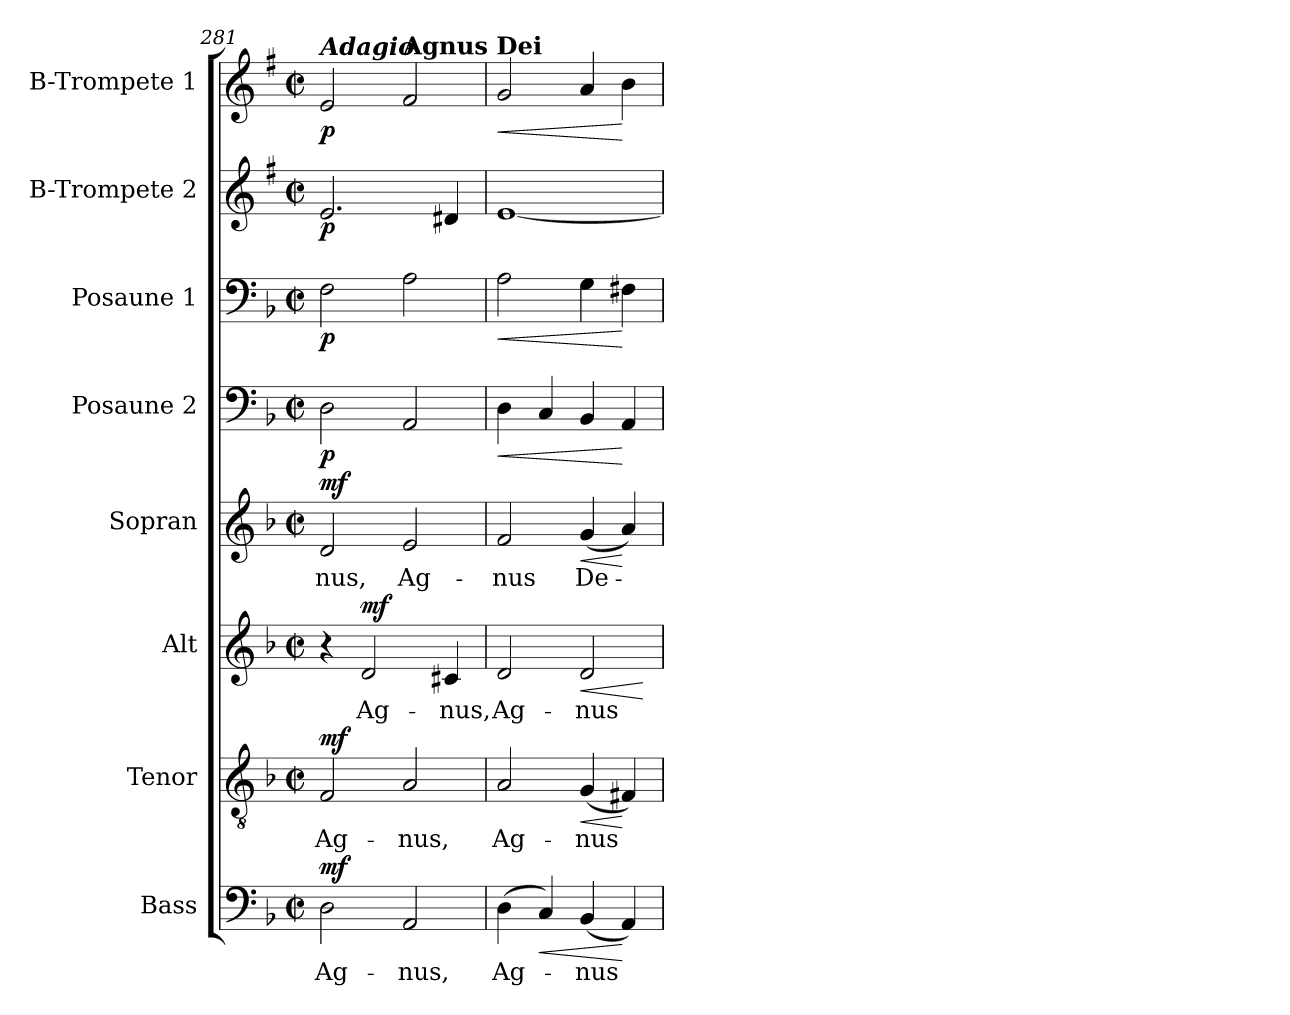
**kern	**text	**dynam	**kern	**text	**dynam	**kern	**text	**dynam	**kern	**text	**dynam	**kern	**dynam	**kern	**dynam	**kern	**dynam	**kern	**dynam
*part8	*part8	*part8	*part7	*part7	*part7	*part6	*part6	*part6	*part5	*part5	*part5	*part4	*part4	*part3	*part3	*part2	*part2	*part1	*part1
*staff8	*staff8	*staff8	*staff7	*staff7	*staff7	*staff6	*staff6	*staff6	*staff5	*staff5	*staff5	*staff4	*staff4	*staff3	*staff3	*staff2	*staff2	*staff1	*staff1
*I"Bass	*	*	*I"Tenor	*	*	*I"Alt	*	*	*I"Sopran	*	*	*I"Posaune 2	*	*I"Posaune 1	*	*I"B-Trompete 2	*	*I"B-Trompete 1	*
*I'B.	*	*	*I'T.	*	*	*I'A.	*	*	*I'S.	*	*	*I'Pos. 2	*	*I'Pos. 1	*	*I'B Trp. 2	*	*I'B Trp. 1	*
!!LO:PB:g=z
*clefF4	*	*	*clefGv2	*	*	*clefG2	*	*	*clefG2	*	*	*clefF4	*	*clefF4	*	*clefG2	*	*clefG2	*
*	*	*	*	*	*	*	*	*	*	*	*	*	*	*	*	*ITrd1c2	*	*ITrd1c2	*
*k[b-]	*	*	*k[b-]	*	*	*k[b-]	*	*	*k[b-]	*	*	*k[b-]	*	*k[b-]	*	*k[b-]	*	*k[b-]	*
*F:	*	*	*F:	*	*	*F:	*	*	*F:	*	*	*F:	*	*F:	*	*F:	*	*F:	*
*M2/2	*	*	*M2/2	*	*	*M2/2	*	*	*M2/2	*	*	*M2/2	*	*M2/2	*	*M2/2	*	*M2/2	*
*met(c|)	*	*	*met(c|)	*	*	*met(c|)	*	*	*met(c|)	*	*	*met(c|)	*	*met(c|)	*	*met(c|)	*	*met(c|)	*
=281	=281	=281	=281	=281	=281	=281	=281	=281	=281	=281	=281	=281	=281	=281	=281	=281	=281	=281	=281
!	!	!	!	!	!	!	!	!	!	!	!	!	!	!	!	!	!	!LO:TX:a:Bi:t=Adagio	!
!	!LO:LY:b	!LO:DY:a	!	!LO:LY:b	!LO:DY:a	!	!	!	!	!LO:LY:b	!LO:DY:a	!	!LO:DY:b	!	!LO:DY:b	!	!LO:DY:b	!	!LO:DY:b
2D\	Ag-	mf	2F/	Ag-	mf	4r	.	.	2d/	-nus,	mf	2D\	p	2F\	p	2.d/	p	2d/	p
!	!	!	!	!	!	!	!LO:LY:b	!LO:DY:a	!	!	!	!	!	!	!	!	!	!	!
.	.	.	.	.	.	2d/	Ag-	mf	.	.	.	.	.	.	.	.	.	.	.
!	!	!	!	!	!	!	!	!	!	!	!	!	!	!	!	!	!	!LO:TX:a:B:t=Agnus Dei	!
!	!LO:LY:b	!	!	!LO:LY:b	!	!	!	!	!	!LO:LY:b	!	!	!	!	!	!	!	!	!
2AA/	-nus,	.	2A/	-nus,	.	.	.	.	2e/	Ag-	.	2AA/	.	2A\	.	.	.	2e/	.
!	!	!	!	!	!	!	!LO:LY:b	!	!	!	!	!	!	!	!	!	!	!	!
.	.	.	.	.	.	4c#X/	-nus,	.	.	.	.	.	.	.	.	4c#X/	.	.	.
=282	=282	=282	=282	=282	=282	=282	=282	=282	=282	=282	=282	=282	=282	=282	=282	=282	=282	=282	=282
!	!LO:LY:b	!	!	!LO:LY:b	!	!	!LO:LY:b	!	!	!LO:LY:b	!	!	!LO:HP:b	!	!LO:HP:b	!	!	!	!LO:HP:b
(>4D\	Ag-	.	2A/	Ag-	.	2d/	Ag-	.	2f/	-nus	.	4D\	<	2A\	<	[1d	.	2f/	<
!	!	!LO:HP:b	!	!	!	!	!	!	!	!	!	!	!	!	!	!	!	!	!
4C/)	.	<	.	.	.	.	.	.	.	.	.	4C/	.	.	.	.	.	.	.
!	!LO:LY:b	!	!	!LO:LY:b	!LO:HP:b	!	!LO:LY:b	!LO:HP:b	!	!LO:LY:b	!LO:HP:b	!	!	!	!	!	!	!	!
(<4BB-/	-nus	.	(<4G/	-nus	<	2d/	-nus	<	(<4g/	De-	<	4BB-/	.	4G\	.	.	.	4g/	.
4AA/)	.	[	4F#X/)	.	[	.	.	.	4a/)	.	[	4AA/	[	4F#X\	[	.	.	4a\	[
.	.	.	.	.	.	.	.	[	.	.	.	.	.	.	.	.	.	.	.
=	=	=	=	=	=	=	=	=	=	=	=	=	=	=	=	=	=	=	=
*-	*-	*-	*-	*-	*-	*-	*-	*-	*-	*-	*-	*-	*-	*-	*-	*-	*-	*-	*-
